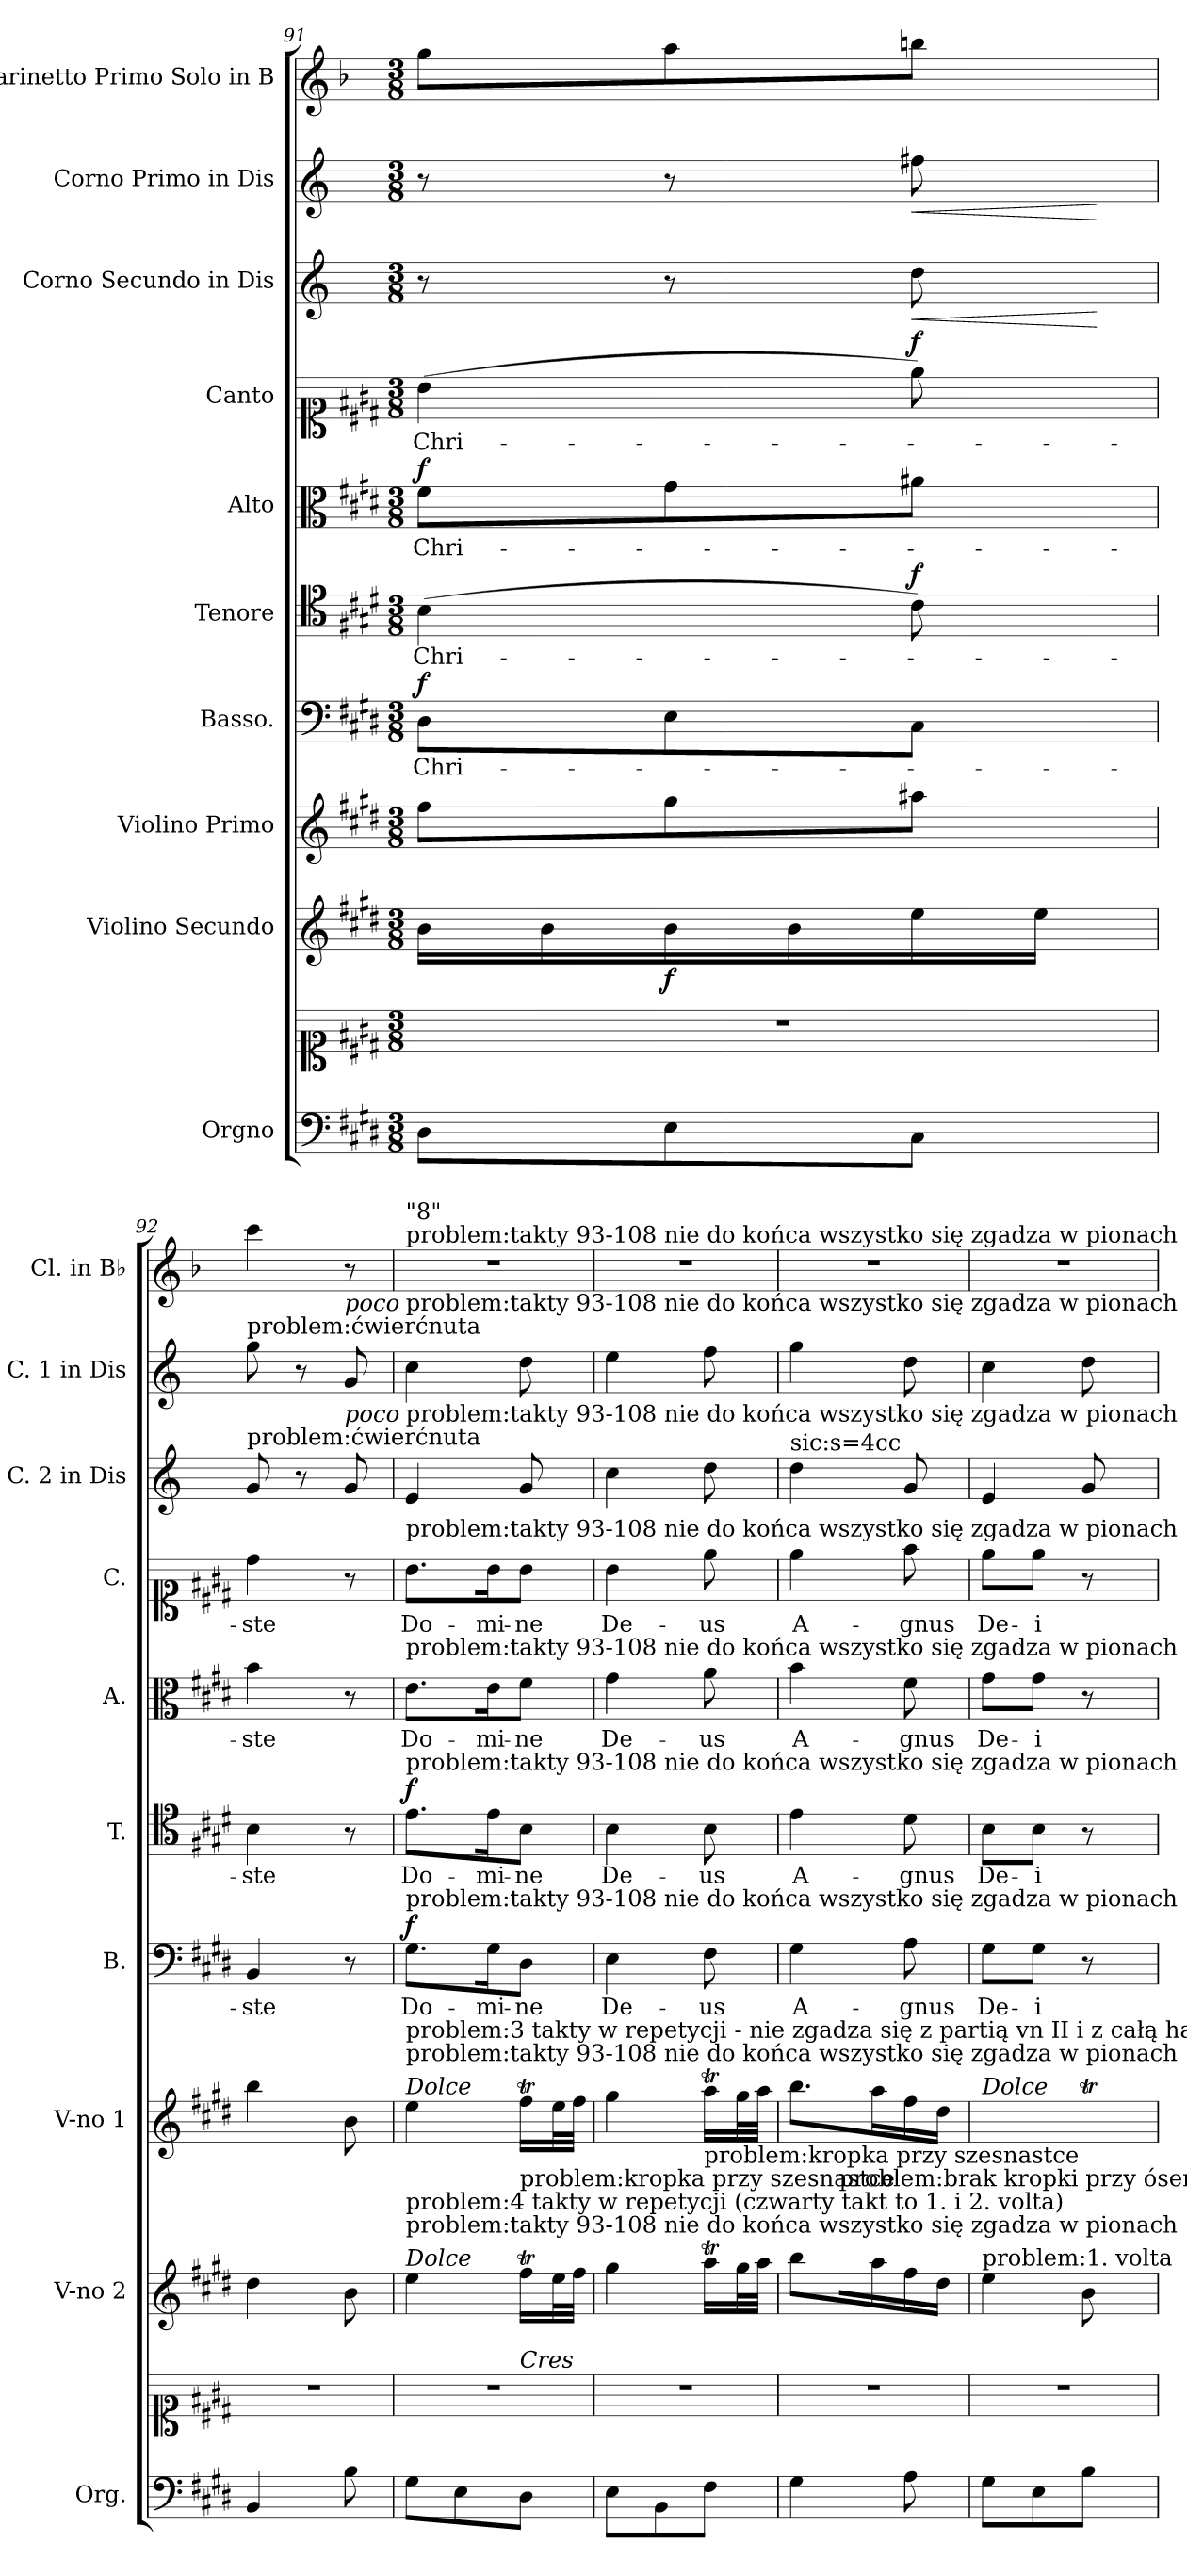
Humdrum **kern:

**kern	**kern	**kern	**dynam	**kern	**kern	**text	**dynam	**kern	**text	**dynam	**kern	**text	**dynam	**kern	**text	**dynam	**kern	**dynam	**kern	**dynam	**kern
*part10	*part10	*part9	*part9	*part8	*part7	*part7	*part7	*part6	*part6	*part6	*part5	*part5	*part5	*part4	*part4	*part4	*part3	*part3	*part2	*part2	*part1
*staff11	*staff10	*staff9	*staff9	*staff8	*staff7	*staff7	*staff7	*staff6	*staff6	*staff6	*staff5	*staff5	*staff5	*staff4	*staff4	*staff4	*staff3	*staff3	*staff2	*staff2	*staff1
*I"Orgno	*	*I"Violino Secundo	*	*I"Violino Primo	*I"Basso.	*	*	*I"Tenore	*	*	*I"Alto	*	*	*I"Canto	*	*	*I"Corno Secundo in Dis	*	*I"Corno Primo in Dis	*	*I"Clarinetto Primo Solo in B
*I'Org.	*	*I'V-no 2	*	*I'V-no 1	*I'B.	*	*	*I'T.	*	*	*I'A.	*	*	*I'C.	*	*	*I'C. 2 in Dis	*	*I'C. 1 in Dis	*	*I'Cl. in B♭
*clefF4	*clefC1	*clefG2	*	*clefG2	*clefF4	*	*	*clefC4	*	*	*clefC3	*	*	*clefC1	*	*	*clefG2	*	*clefG2	*	*clefG2
*	*	*	*	*	*	*	*	*	*	*	*	*	*	*	*	*	*ITrd5c8	*	*ITrd5c8	*	*ITrd1c1
*k[f#c#g#d#]	*k[f#c#g#d#]	*k[f#c#g#d#]	*	*k[f#c#g#d#]	*k[f#c#g#d#]	*	*	*k[f#c#g#d#]	*	*	*k[f#c#g#d#]	*	*	*k[f#c#g#d#]	*	*	*k[f#c#g#d#]	*	*k[f#c#g#d#]	*	*k[f#c#g#d#]
*M3/8	*M3/8	*M3/8	*	*M3/8	*M3/8	*	*	*M3/8	*	*	*M3/8	*	*	*M3/8	*	*	*M3/8	*	*M3/8	*	*M3/8
=91	=91	=91	=91	=91	=91	=91	=91	=91	=91	=91	=91	=91	=91	=91	=91	=91	=91	=91	=91	=91	=91
!	!	!	!	!	!	!	!LO:DY:a	!	!	!	!	!	!LO:DY:a	!	!	!	!	!	!	!	!
8D#L	4.r	16bLL	.	8ff#L	8D#L	Chri-	f	(4B	Chri-	.	8f#L	Chri-	f	(4b	Chri-	.	8r	.	8r	.	8ff#L
.	.	16b	.	.	.	.	.	.	.	.	.	.	.	.	.	.	.	.	.	.	.
8E	.	16b	f	8gg#	8E	.	.	.	.	.	8g#	.	.	.	.	.	8r	.	8r	.	8gg#
.	.	16b	.	.	.	.	.	.	.	.	.	.	.	.	.	.	.	.	.	.	.
!	!	!	!	!	!	!	!	!	!	!LO:DY:a	!	!	!	!	!	!LO:DY:a	!	!LO:HP:b	!	!LO:HP:b	!
8C#J	.	16ee	.	8aa#XJ	8C#J	.	.	8c#)	.	f	8a#XJ	.	.	8ee)	.	f	8f#	<	8a#X	<	8aa#XJ
.	.	16eeJJ	.	.	.	.	.	.	.	.	.	.	.	.	.	.	.	.	.	.	.
.	.	.	.	.	.	.	.	.	.	.	.	.	.	.	.	.	.	[	.	[	.
=92	=92	=92	=92	=92	=92	=92	=92	=92	=92	=92	=92	=92	=92	=92	=92	=92	=92	=92	=92	=92	=92
!	!	!	!	!	!	!	!	!	!	!	!	!	!	!	!	!	!	!	!LO:TX:a:t=problem&colon;ćwierćnuta	!	!
!	!	!	!	!	!	!	!	!	!	!	!	!	!	!	!	!	!LO:TX:a:t=problem&colon;ćwierćnuta	!	!	!	!
4BB	4.r	4dd#	.	4bb	4BB	-ste	.	4B	-ste	.	4b	-ste	.	4dd#	-ste	.	8B	.	8b	.	4bb
.	.	.	.	.	.	.	.	.	.	.	.	.	.	.	.	.	8r	.	8r	.	.
!	!	!	!	!	!	!	!	!	!	!	!	!	!	!	!	!	!	!	!LO:TX:a:i:t=poco	!	!
!	!	!	!	!	!	!	!	!	!	!	!	!	!	!	!	!	!LO:TX:a:i:t=poco	!	!	!	!
8B	.	8b	.	8b	8r	.	.	8r	.	.	8r	.	.	8r	.	.	8B	.	8B	.	8r
=93	=93	=93	=93	=93	=93	=93	=93	=93	=93	=93	=93	=93	=93	=93	=93	=93	=93	=93	=93	=93	=93
!	!	!	!	!	!	!	!	!	!	!	!	!	!	!	!	!	!	!	!	!	!LO:TX:a:t=problem&colon;takty 93-108 nie do końca wszystko się zgadza w pionach
!	!	!	!	!	!	!	!	!	!	!	!	!	!	!	!	!	!	!	!	!	!LO:TX:a:t="8"
!	!	!	!	!	!	!	!	!	!	!	!	!	!	!	!	!	!	!	!LO:TX:a:t=problem&colon;takty 93-108 nie do końca wszystko się zgadza w pionach	!	!
!	!	!	!	!	!	!	!	!	!	!	!	!	!	!	!	!	!LO:TX:a:t=problem&colon;takty 93-108 nie do końca wszystko się zgadza w pionach	!	!	!	!
!	!	!	!	!	!	!	!	!	!	!	!	!	!	!LO:TX:a:t=problem&colon;takty 93-108 nie do końca wszystko się zgadza w pionach	!	!	!	!	!	!	!
!	!	!	!	!	!	!	!	!	!	!	!LO:TX:a:t=problem&colon;takty 93-108 nie do końca wszystko się zgadza w pionach	!	!	!	!	!	!	!	!	!	!
!	!	!	!	!	!	!	!	!LO:TX:a:t=problem&colon;takty 93-108 nie do końca wszystko się zgadza w pionach	!	!	!	!	!	!	!	!	!	!	!	!	!
!	!	!	!	!	!LO:TX:a:t=problem&colon;takty 93-108 nie do końca wszystko się zgadza w pionach	!	!	!	!	!	!	!	!	!	!	!	!	!	!	!	!
!	!	!	!	!LO:TX:a:t=problem&colon;takty 93-108 nie do końca wszystko się zgadza w pionach	!	!	!	!	!	!	!	!	!	!	!	!	!	!	!	!	!
!	!	!	!	!LO:TX:a:t=problem&colon;3 takty w repetycji - nie zgadza się z partią vn II i z całą harmonią	!	!	!	!	!	!	!	!	!	!	!	!	!	!	!	!	!
!	!	!	!	!LO:TX:a:i:t=Dolce	!	!	!	!	!	!	!	!	!	!	!	!	!	!	!	!	!
!	!	!LO:TX:a:t=problem&colon;takty 93-108 nie do końca wszystko się zgadza w pionach	!	!	!	!	!	!	!	!	!	!	!	!	!	!	!	!	!	!	!
!	!	!LO:TX:a:t=problem&colon;4 takty w repetycji (czwarty takt to 1. i 2. volta)	!	!	!	!	!	!	!	!	!	!	!	!	!	!	!	!	!	!	!
!	!	!LO:TX:a:i:t=Dolce	!	!	!	!	!	!	!	!	!	!	!	!	!	!	!	!	!	!	!
!	!LO:TX:a:t=problem&colon;takty 93-108 nie do końca wszystko się zgadza w pionach	!	!	!	!	!	!	!	!	!	!	!	!	!	!	!	!	!	!	!	!
!	!	!	!	!	!	!	!LO:DY:a	!	!	!LO:DY:a	!	!	!	!	!	!	!	!	!	!	!
*	*^	*	*	*	*	*	*	*	*	*	*	*	*	*	*	*	*	*	*	*	*
8G#L	4.r	4ryy	4ee	.	4ee	8.G#L	Do-	f	8.eL	Do-	f	8.eL	Do-	.	8.bL	Do-	.	4G#	.	4e	.	4.r
8E	.	.	.	.	.	.	.	.	.	.	.	.	.	.	.	.	.	.	.	.	.	.
.	.	.	.	.	.	16G#K	-mi-	.	16eK	-mi-	.	16eK	-mi-	.	16bK	-mi-	.	.	.	.	.	.
!	!	!	!LO:TX:a:t=problem&colon;kropka przy szesnastce	!	!	!	!	!	!	!	!	!	!	!	!	!	!	!	!	!	!	!
!	!	!LO:TX:a:i:t=Cres	!	!	!	!	!	!	!	!	!	!	!	!	!	!	!	!	!	!	!	!
8D#J	.	8ryy	16ff#TLL	.	16ff#TLL	8D#J	-ne	.	8BJ	-ne	.	8f#J	-ne	.	8bJ	-ne	.	8B	.	8f#	.	.
.	.	.	32eeL	.	32eeL	.	.	.	.	.	.	.	.	.	.	.	.	.	.	.	.	.
.	.	.	32ff#JJJ	.	32ff#JJJ	.	.	.	.	.	.	.	.	.	.	.	.	.	.	.	.	.
*	*v	*v	*	*	*	*	*	*	*	*	*	*	*	*	*	*	*	*	*	*	*	*
=94	=94	=94	=94	=94	=94	=94	=94	=94	=94	=94	=94	=94	=94	=94	=94	=94	=94	=94	=94	=94	=94
8EL	4.r	4gg#	.	4gg#	4E	De-	.	4B	De-	.	4g#	De-	.	4b	De-	.	4e	.	4g#	.	4.r
8BB	.	.	.	.	.	.	.	.	.	.	.	.	.	.	.	.	.	.	.	.	.
!	!	!LO:TX:a:t=problem&colon;kropka przy szesnastce	!	!	!	!	!	!	!	!	!	!	!	!	!	!	!	!	!	!	!
8F#J	.	16aaTLL	.	16aaTLL	8F#	-us	.	8B	-us	.	8a	-us	.	8ee	-us	.	8f#	.	8a	.	.
.	.	32gg#L	.	32gg#L	.	.	.	.	.	.	.	.	.	.	.	.	.	.	.	.	.
.	.	32aaJJJ	.	32aaJJJ	.	.	.	.	.	.	.	.	.	.	.	.	.	.	.	.	.
=95	=95	=95	=95	=95	=95	=95	=95	=95	=95	=95	=95	=95	=95	=95	=95	=95	=95	=95	=95	=95	=95
!	!	!	!	!	!	!	!	!	!	!	!	!	!	!	!	!	!LO:TX:a:t=sic&colon;s=4cc	!	!	!	!
4G#	4.r	8bbL	.	8.bbL	4G#	A-	.	4e	A-	.	4b	A-	.	4ee	A-	.	4f#	.	4b	.	4.r
!	!	!LO:TX:a:t=problem&colon;brak kropki przy ósemce	!	!	!	!	!	!	!	!	!	!	!	!	!	!	!	!	!	!	!
.	.	16ryy	.	.	.	.	.	.	.	.	.	.	.	.	.	.	.	.	.	.	.
.	.	16aaL	.	16aaL	.	.	.	.	.	.	.	.	.	.	.	.	.	.	.	.	.
8A	.	16ff#	.	16ff#	8A	-gnus	.	8d#	-gnus	.	8f#	-gnus	.	8ff#	-gnus	.	8B	.	8f#	.	.
.	.	16dd#JJ	.	16dd#JJ	.	.	.	.	.	.	.	.	.	.	.	.	.	.	.	.	.
=96	=96	=96	=96	=96	=96	=96	=96	=96	=96	=96	=96	=96	=96	=96	=96	=96	=96	=96	=96	=96	=96
!	!	!	!	!LO:TX:a:i:t=Dolce	!	!	!	!	!	!	!	!	!	!	!	!	!	!	!	!	!
!	!	!LO:TX:a:t=problem&colon;1. volta	!	!	!	!	!	!	!	!	!	!	!	!	!	!	!	!	!	!	!
8G#L	4.r	4ee	.	4eeyy	8G#L	De-	.	8BL	De-	.	8g#L	De-	.	8eeL	De-	.	4G#	.	4e	.	4.r
8E	.	.	.	.	8G#J	-i	.	8BJ	-i	.	8g#J	-i	.	8eeJ	-i	.	.	.	.	.	.
8BJ	.	8b	.	16ff#TLLyy	8r	.	.	8r	.	.	8r	.	.	8r	.	.	8B	.	8f#	.	.
.	.	.	.	32eeLyy	.	.	.	.	.	.	.	.	.	.	.	.	.	.	.	.	.
.	.	.	.	32ff#JJJyy	.	.	.	.	.	.	.	.	.	.	.	.	.	.	.	.	.
=	=	=	=	=	=	=	=	=	=	=	=	=	=	=	=	=	=	=	=	=	=
*-	*-	*-	*-	*-	*-	*-	*-	*-	*-	*-	*-	*-	*-	*-	*-	*-	*-	*-	*-	*-	*-
